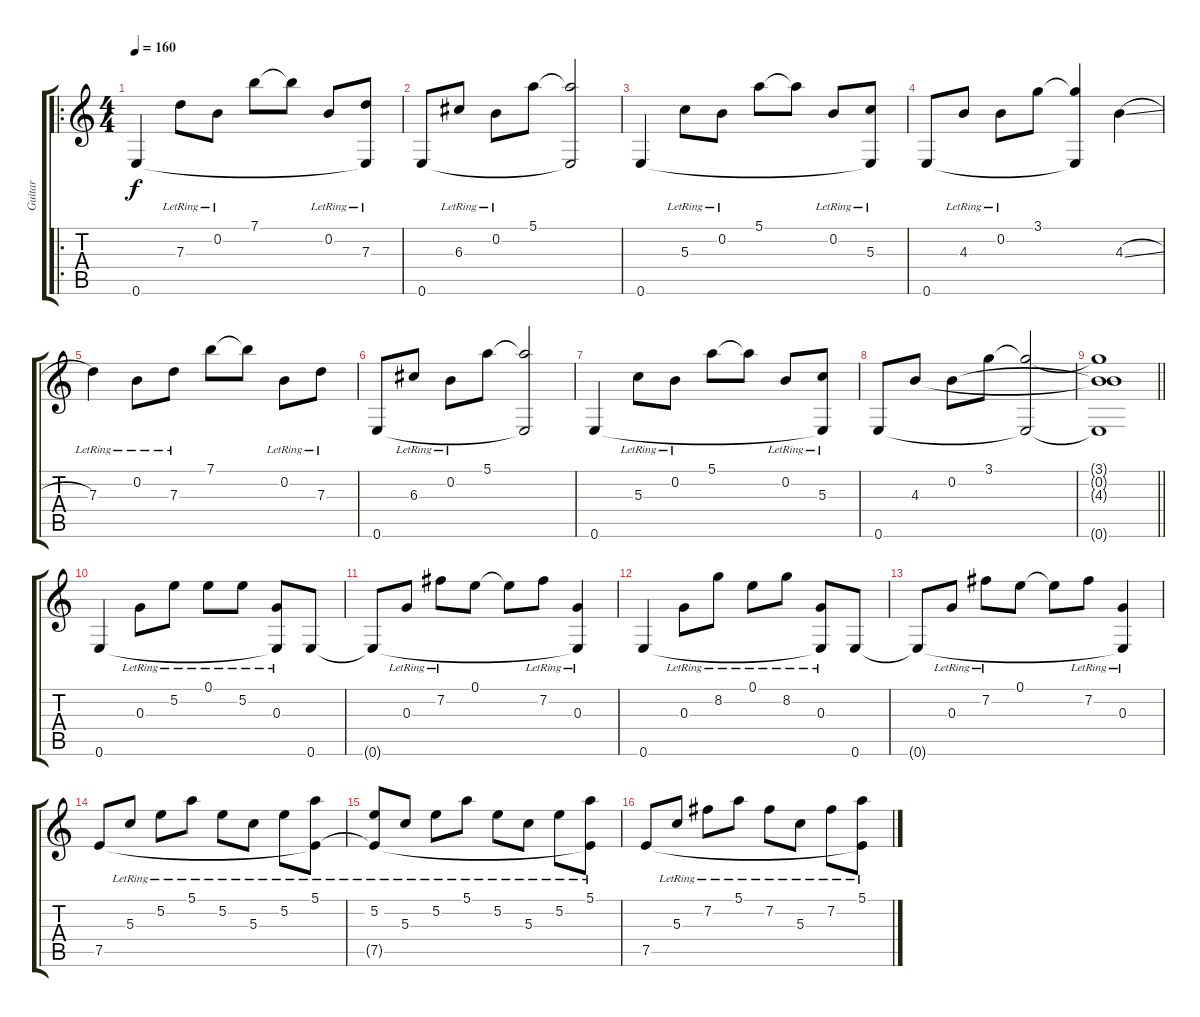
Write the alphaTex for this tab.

\track ("Guitar" "Guitar") {instrument acousticguitarsteel}
\staff {score tabs}
\tuning (E4 B3 G3 D3 A2 E2) {hide}
\ro
\ts (4 4)
\tempo 160
\clef g2
\ks c
0.6.4{dy f instrument acousticguitarsteel} 7.3{lr}.8 0.2{lr}.8 7.1.8 7.1{t}.8 0.2{lr}.8 (7.3{lr} 0.6{t}).8 |
0.6.8 6.3{lr}.8 0.2{lr}.8 5.1.8 (5.1{t} 0.6{t}).2 |
0.6.4 5.3{lr}.8 0.2{lr}.8 5.1.8 5.1{t}.8 0.2{lr}.8 (5.3{lr} 0.6{t}).8 |
0.6.8 4.3{lr}.8 0.2{lr}.8 3.1.8 (3.1{t} 0.6{t}).4 4.3{sl}.4 |
7.3{lr}.4 0.2{lr}.8 7.3{lr}.8 7.1.8 7.1{t}.8 0.2{lr}.8 7.3{lr}.8 |
0.6.8 6.3{lr}.8 0.2{lr}.8 5.1.8 (5.1{t} 0.6{t}).2 |
0.6.4 5.3{lr}.8 0.2{lr}.8 5.1.8 5.1{t}.8 0.2{lr}.8 (5.3{lr} 0.6{t}).8 |
0.6.8 4.3.8 0.2.8 3.1.8 (3.1{t} 0.6{t}).2 |
\barLineRight lightlight
(3.1{t} 0.2{t} 4.3{t} 0.6{t}).1 |
0.6.4 0.3{lr}.8 5.2{lr}.8 0.1{lr}.8 5.2{lr}.8 (0.3{lr} 0.6{t}).8 0.6.8 |
0.6{t}.8 0.3{lr}.8 7.2{lr}.8 0.1.8 0.1{t}.8 7.2{lr}.8 (0.3{lr} 0.6{t}).4 |
0.6.4 0.3{lr}.8 8.2{lr}.8 0.1{lr}.8 8.2{lr}.8 (0.3{lr} 0.6{t}).8 0.6.8 |
0.6{t}.8 0.3{lr}.8 7.2{lr}.8 0.1.8 0.1{t}.8 7.2{lr}.8 (0.3{lr} 0.6{t}).4 |
7.5.8 5.3{lr}.8 5.2{lr}.8 5.1{lr}.8 5.2{lr}.8 5.3{lr}.8 5.2{lr}.8 (5.1{lr} 7.5{t}).8 |
(5.2{lr} 7.5{t}).8 5.3{lr}.8 5.2{lr}.8 5.1{lr}.8 5.2{lr}.8 5.3{lr}.8 5.2{lr}.8 (5.1{lr} 7.5{t}).8 |
7.5.8 5.3{lr}.8 7.2{lr}.8 5.1{lr}.8 7.2{lr}.8 5.3{lr}.8 7.2{lr}.8 (5.1{lr} 7.5{t}).8
